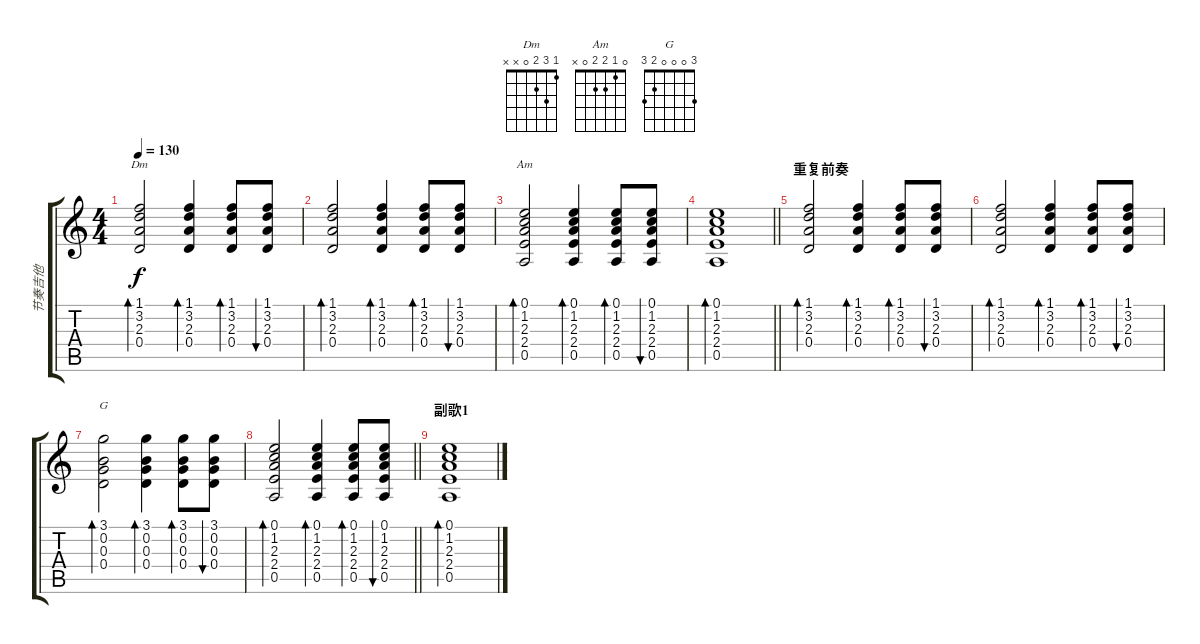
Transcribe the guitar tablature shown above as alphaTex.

\track ("节奏吉他" "节奏吉他") {instrument acousticguitarsteel}
\staff {score tabs}
\tuning (E4 B3 G3 D3 A2 E2) {hide}
\chord ("Dm" 1 3 2 0 x x)
\chord ("Am" 0 1 2 2 0 x)
\chord ("G" 3 0 0 0 2 3)
\ts (4 4)
\tempo 130
\clef g2
\ks c
(1.1 3.2 2.3 0.4).2{bd 30 ch "Dm" dy f} (1.1 3.2 2.3 0.4).4{bd 30} (1.1 3.2 2.3 0.4).8{bd 30} (1.1 3.2 2.3 0.4).8{bu 30} |
(1.1 3.2 2.3 0.4).2{bd 30} (1.1 3.2 2.3 0.4).4{bd 30} (1.1 3.2 2.3 0.4).8{bd 30} (1.1 3.2 2.3 0.4).8{bu 30} |
(0.1 1.2 2.3 2.4 0.5).2{bd 30 ch "Am"} (0.1 1.2 2.3 2.4 0.5).4{bd 30} (0.1 1.2 2.3 2.4 0.5).8{bd 30} (0.1 1.2 2.3 2.4 0.5).8{bu 30} |
\barLineRight lightlight
(0.1 1.2 2.3 2.4 0.5).1{bd 120} |
\section ("" "重复前奏")
(1.1 3.2 2.3 0.4).2{bd 30} (1.1 3.2 2.3 0.4).4{bd 30} (1.1 3.2 2.3 0.4).8{bd 30} (1.1 3.2 2.3 0.4).8{bu 30} |
(1.1 3.2 2.3 0.4).2{bd 30} (1.1 3.2 2.3 0.4).4{bd 30} (1.1 3.2 2.3 0.4).8{bd 30} (1.1 3.2 2.3 0.4).8{bu 30} |
(3.1 0.2 0.3 0.4).2{bd 30 ch "G"} (3.1 0.2 0.3 0.4).4{bd 30} (3.1 0.2 0.3 0.4).8{bd 30} (3.1 0.2 0.3 0.4).8{bu 30} |
\barLineRight lightlight
(0.1 1.2 2.3 2.4 0.5).2{bd 30} (0.1 1.2 2.3 2.4 0.5).4{bd 30} (0.1 1.2 2.3 2.4 0.5).8{bd 30} (0.1 1.2 2.3 2.4 0.5).8{bu 30} |
\section ("" "副歌1")
(0.1 1.2 2.3 2.4 0.5).1{bd 480}
